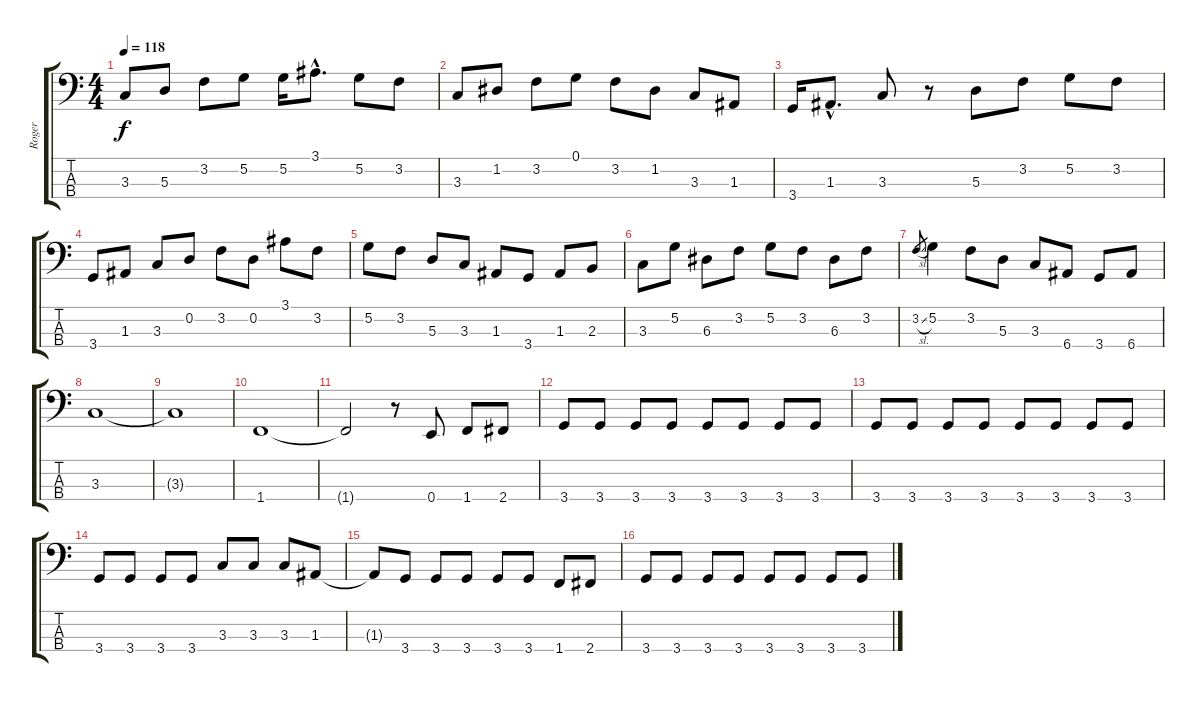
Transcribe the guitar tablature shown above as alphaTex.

\track ("Roger" "Roger") {instrument electricbasspick}
\staff {score tabs}
\tuning (G2 D2 A1 E1) {hide}
\ts (4 4)
\tempo 118
\clef f4
\ks c
3.3.8{dy f} 5.3.8 3.2.8 5.2.8 5.2.16 3.1{hac}.8{d} 5.2.8 3.2.8 |
3.3.8 1.2.8 3.2.8 0.1.8 3.2.8 1.2.8 3.3.8 1.3.8 |
3.4.16 1.3{hac}.8{d} 3.3.8 r.8 5.3.8 3.2.8 5.2.8 3.2.8 |
3.4.8 1.3.8 3.3.8 0.2.8 3.2.8 0.2.8 3.1.8 3.2.8 |
5.2.8 3.2.8 5.3.8 3.3.8 1.3.8 3.4.8 1.3.8 2.3.8 |
3.3.8 5.2.8 6.3.8 3.2.8 5.2.8 3.2.8 6.3.8 3.2.8 |
3.2{sl}.8{gr} 5.2.4 3.2.8 5.3.8 3.3.8 6.4.8 3.4.8 6.4.8 |
3.3.1 |
3.3{t}.1 |
1.4.1 |
1.4{t}.2 r.8 0.4.8 1.4.8 2.4.8 |
3.4.8 3.4.8 3.4.8 3.4.8 3.4.8 3.4.8 3.4.8 3.4.8 |
3.4.8 3.4.8 3.4.8 3.4.8 3.4.8 3.4.8 3.4.8 3.4.8 |
3.4.8 3.4.8 3.4.8 3.4.8 3.3.8 3.3.8 3.3.8 1.3.8 |
1.3{t}.8 3.4.8 3.4.8 3.4.8 3.4.8 3.4.8 1.4.8 2.4.8 |
3.4.8 3.4.8 3.4.8 3.4.8 3.4.8 3.4.8 3.4.8 3.4.8
